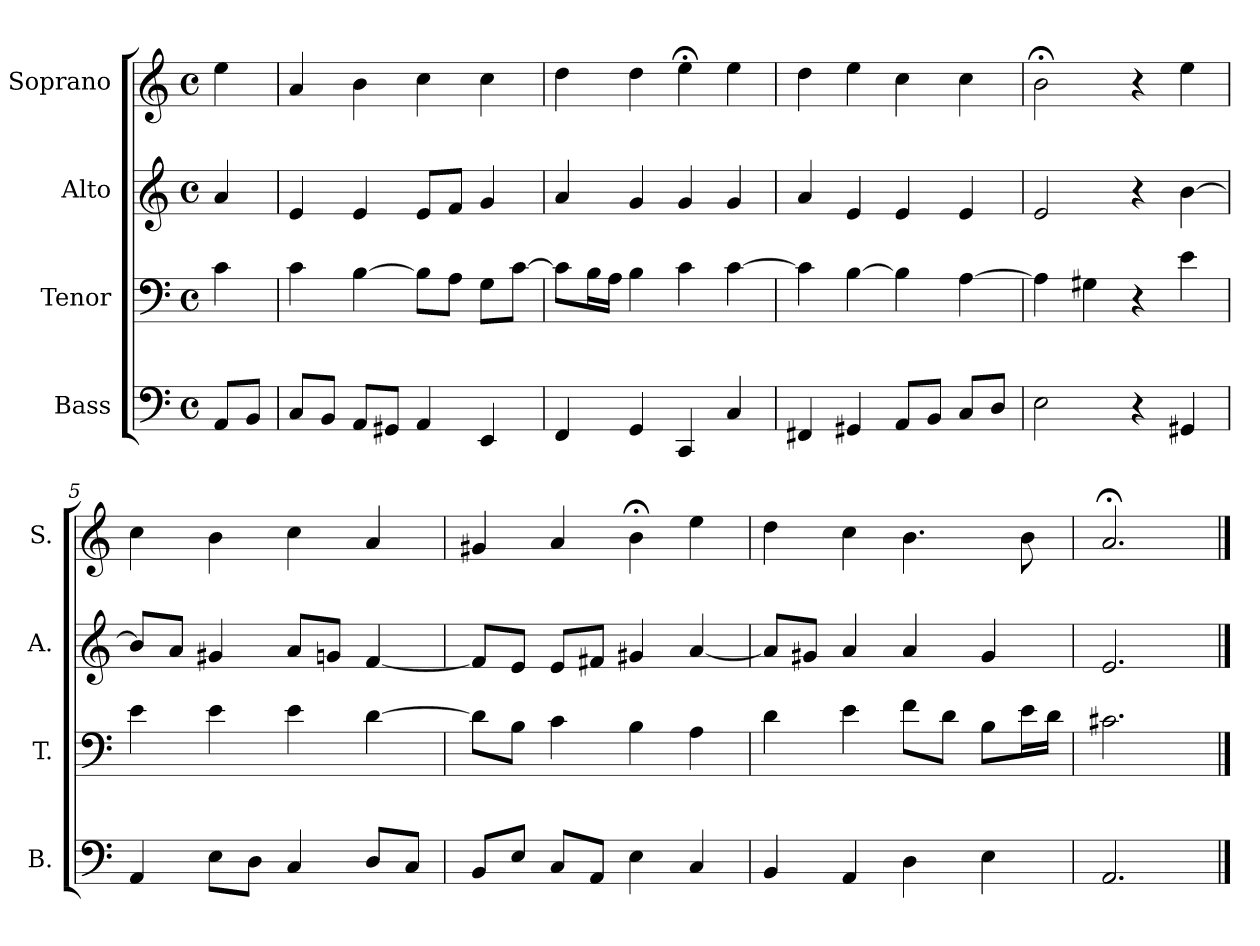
**kern	**kern	**kern	**kern
*part4	*part3	*part2	*part1
*staff4	*staff3	*staff2	*staff1
*I"Bass	*I"Tenor	*I"Alto	*I"Soprano
*I'B.	*I'T.	*I'A.	*I'S.
*clefF4	*clefF4	*clefG2	*clefG2
*k[]	*k[]	*k[]	*k[]
*a:	*a:	*a:	*a:
*M4/4	*M4/4	*M4/4	*M4/4
*met(c)	*met(c)	*met(c)	*met(c)
=	=	=	=
8AA/L	4c\	4a/	4ee\
8BB/J	.	.	.
=1	=1	=1	=1
8C/L	4c\	4e/	4a/
8BB/J	.	.	.
8AA/L	[4B\	4e/	4b\
8GG#X/J	.	.	.
4AA/	8B\L]	8e/L	4cc\
.	8A\J	8f/J	.
4EE/	8G\L	4g/	4cc\
.	[8c\J	.	.
=2	=2	=2	=2
4FF/	8c\L]	4a/	4dd\
.	16B\L	.	.
.	16A\JJ	.	.
4GG/	4B\	4g/	4dd\
4CC/	4c\	4g/	4ee;<\
4C/	[4c\	4g/	4ee\
=3	=3	=3	=3
4FF#X/	4c\]	4a/	4dd\
4GG#X/	[4B\	4e/	4ee\
8AA/L	4B\]	4e/	4cc\
8BB/J	.	.	.
8C/L	[4A\	4e/	4cc\
8D/J	.	.	.
=4	=4	=4	=4
2E\	4A\]	2e/	2b;<\
.	4G#X\	.	.
4r	4r	4r	4r
4GG#X/	4e\	[4b\	4ee\
!!LO:LB:g=z
=5	=5	=5	=5
4AA/	4e\	8b/L]	4cc\
.	.	8a/J	.
8E\L	4e\	4g#X/	4b\
8D\J	.	.	.
4C/	4e\	8a/L	4cc\
.	.	8gn/J	.
8D/L	[4d\	[4f/	4a/
8C/J	.	.	.
=6	=6	=6	=6
8BB/L	8d\L]	8f/L]	4g#X/
8E/J	8B\J	8e/J	.
8C/L	4c\	8e/L	4a/
8AA/J	.	8f#X/J	.
4E\	4B\	4g#X/	4b;<\
4C/	4A\	[4a/	4ee\
=7	=7	=7	=7
4BB/	4d\	8a/L]	4dd\
.	.	8g#X/J	.
4AA/	4e\	4a/	4cc\
4D\	8f\L	4a/	4.b\
.	8d\J	.	.
4E\	8B\L	4g#/	.
.	16e\L	.	8b\
.	16d\JJ	.	.
=8	=8	=8	=8
2.AA/	2.c#X\	2.e/	2.a;</
==	==	==	==
*-	*-	*-	*-
